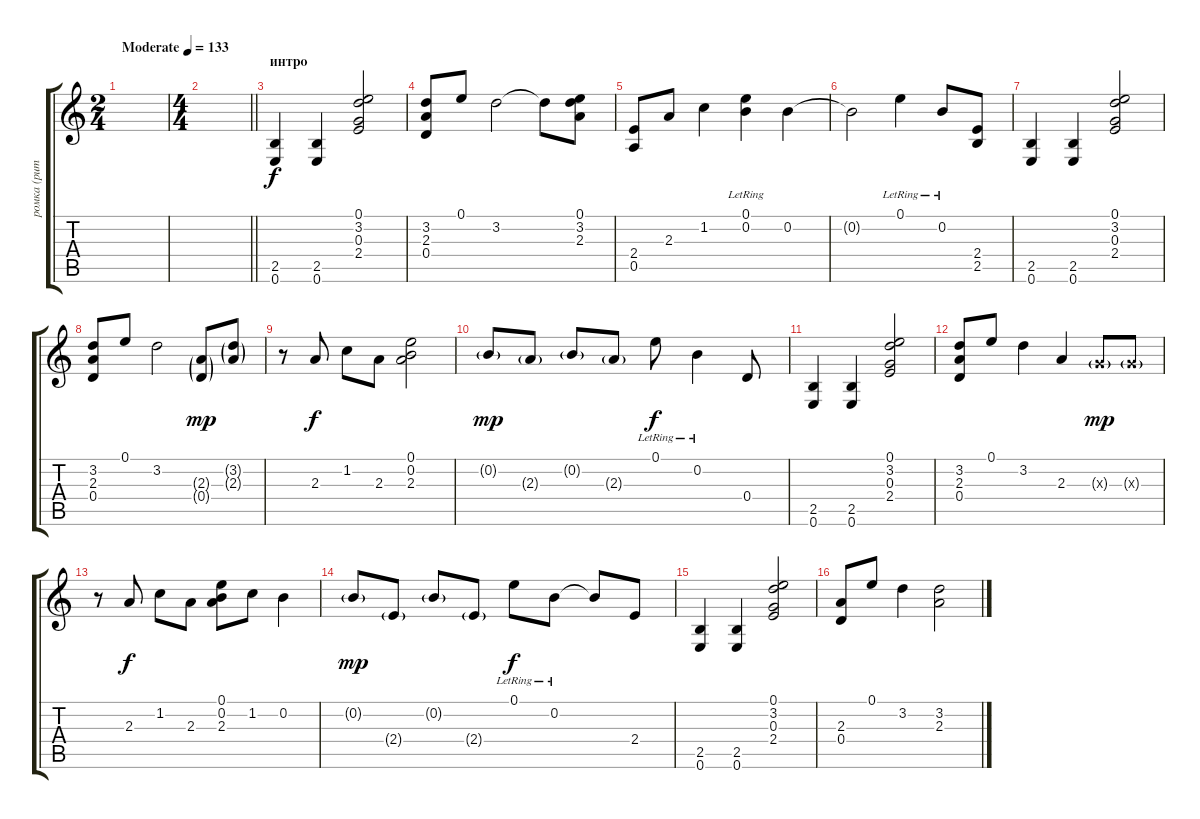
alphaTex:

\track ("ромка (ритм)" "ромка (рит") {instrument acousticguitarsteel}
\staff {score tabs}
\tuning (E4 B3 G3 D3 A2 E2) {hide}
\ts (2 4)
\tempo (133 "Moderate")
\clef g2
\ks c
|
\ts (4 4)
\barLineRight lightlight
|
\section ("" "интро")
(2.5 0.6).4 (2.5 0.6).4 (0.1 3.2 0.3 2.4).2 |
(3.2 2.3 0.4).8 0.1.8 3.2.2 3.2{t}.8 (0.1 3.2 2.3).8 |
(2.4 0.5).8 2.3.8 1.2.4 (0.1{lr} 0.2).4 0.2.4 |
0.2{t}.2 0.1{lr}.4 0.2{lr}.8 (2.4 2.5).8 |
(2.5 0.6).4 (2.5 0.6).4 (0.1 3.2 0.3 2.4).2 |
(3.2 2.3 0.4).8 0.1.8 3.2.2 (2.3{g} 0.4{g}).8{dy mp} (3.2{g} 2.3{g}).8 |
r.8 2.3.8{dy f} 1.2.8 2.3.8 (0.1 0.2 2.3).2 |
0.2{g}.8{dy mp} 2.3{g}.8 0.2{g}.8 2.3{g}.8 0.1{lr}.8{dy f} 0.2{lr}.4 0.4.8 |
(2.5 0.6).4 (2.5 0.6).4 (0.1 3.2 0.3 2.4).2 |
(3.2 2.3 0.4).8 0.1.8 3.2.4 2.3.4 0.3{g x}.8{dy mp} 0.3{g x}.8 |
r.8 2.3.8{dy f} 1.2.8 2.3.8 (0.1 0.2 2.3).8 1.2.8 0.2.4 |
0.2{g}.8{dy mp} 2.4{g}.8 0.2{g}.8 2.4{g}.8 0.1{lr}.8{dy f} 0.2{lr}.8 0.2{t}.8 2.4.8 |
(2.5 0.6).4 (2.5 0.6).4 (0.1 3.2 0.3 2.4).2 |
(2.3 0.4).8 0.1.8 3.2.4 (3.2 2.3).2
